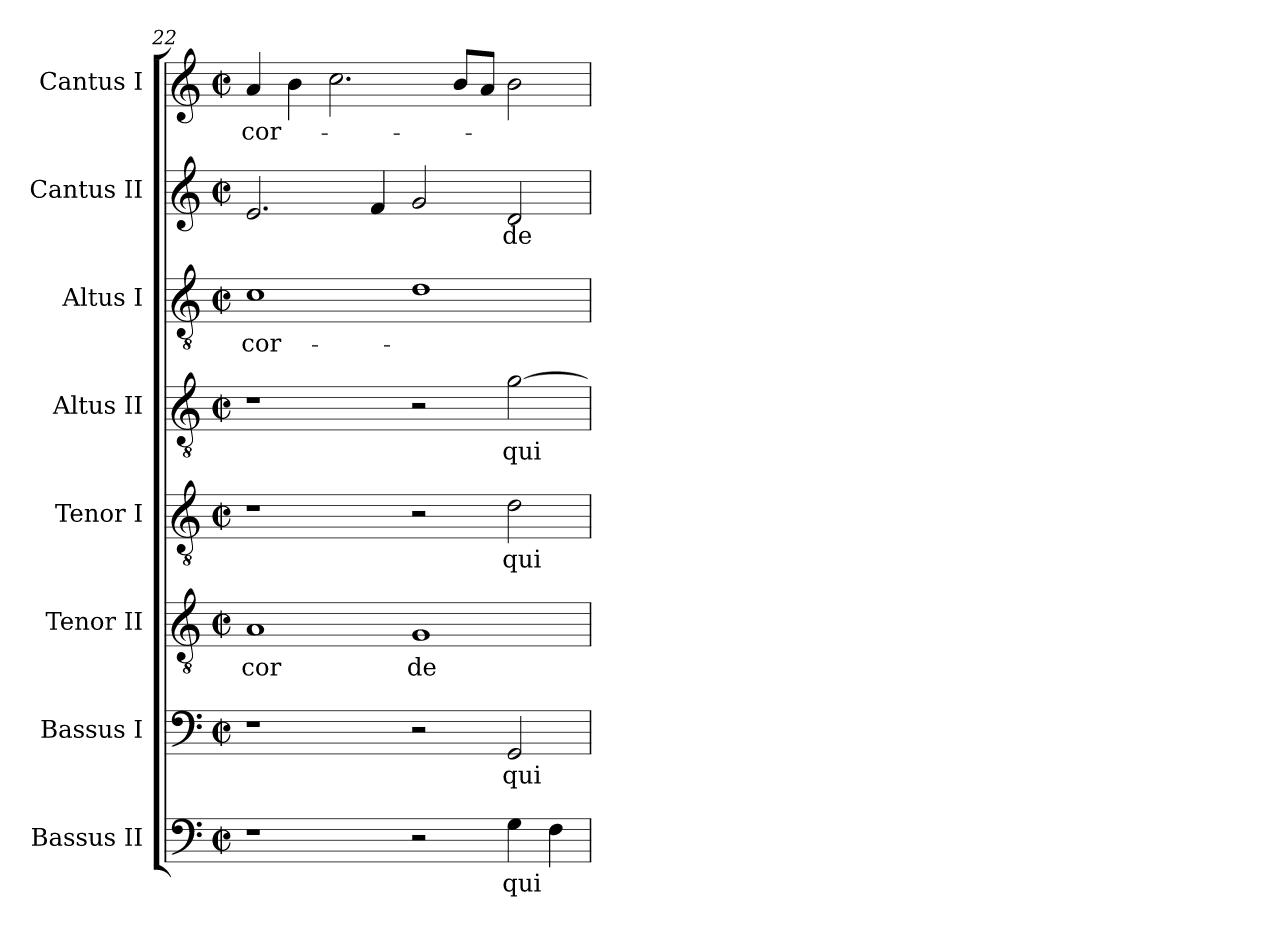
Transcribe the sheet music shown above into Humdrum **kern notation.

**kern	**text	**kern	**text	**kern	**text	**kern	**text	**kern	**text	**kern	**text	**kern	**text	**kern	**text
*part8	*part8	*part7	*part7	*part6	*part6	*part5	*part5	*part4	*part4	*part3	*part3	*part2	*part2	*part1	*part1
*staff8	*staff8	*staff7	*staff7	*staff6	*staff6	*staff5	*staff5	*staff4	*staff4	*staff3	*staff3	*staff2	*staff2	*staff1	*staff1
*I"Bassus II	*	*I"Bassus I	*	*I"Tenor II	*	*I"Tenor I	*	*I"Altus II	*	*I"Altus I	*	*I"Cantus II	*	*I"Cantus I	*
*clefF4	*	*clefF4	*	*clefGv2	*	*clefGv2	*	*clefGv2	*	*clefGv2	*	*clefG2	*	*clefG2	*
*M2/2	*	*M2/2	*	*M2/2	*	*M2/2	*	*M2/2	*	*M2/2	*	*M2/2	*	*M2/2	*
*met(c|)	*	*met(c|)	*	*met(c|)	*	*met(c|)	*	*met(c|)	*	*met(c|)	*	*met(c|)	*	*met(c|)	*
=22	=22	=22	=22	=22	=22	=22	=22	=22	=22	=22	=22	=22	=22	=22	=22
!	!	!	!	!	!LO:LY:b:cj	!	!	!	!	!	!LO:LY:b:cj	!	!	!	!LO:LY:b
1r	.	1r	.	1A	cor	1r	.	1r	.	1c	cor-	2.e/	.	4a/	cor-
.	.	.	.	.	.	.	.	.	.	.	.	.	.	4b\	.
.	.	.	.	.	.	.	.	.	.	.	.	.	.	2.cc\	.
.	.	.	.	.	.	.	.	.	.	.	.	4f/	.	.	.
!	!	!	!	!	!LO:LY:b:cj	!	!	!	!	!	!	!	!	!	!
2r	.	2r	.	1G	de	2r	.	2r	.	1d	.	2g/	.	.	.
.	.	.	.	.	.	.	.	.	.	.	.	.	.	8b/L	.
.	.	.	.	.	.	.	.	.	.	.	.	.	.	8a/J	.
!	!LO:LY:b	!	!LO:LY:b:cj	!	!	!	!LO:LY:b:cj	!	!LO:LY:b	!	!	!	!LO:LY:b:cj	!	!
4G\	qui	2GG/	qui	.	.	2d\	qui	[>2g\	qui	.	.	2d/	de	2b\	.
4F\	.	.	.	.	.	.	.	.	.	.	.	.	.	.	.
=	=	=	=	=	=	=	=	=	=	=	=	=	=	=	=
*-	*-	*-	*-	*-	*-	*-	*-	*-	*-	*-	*-	*-	*-	*-	*-
